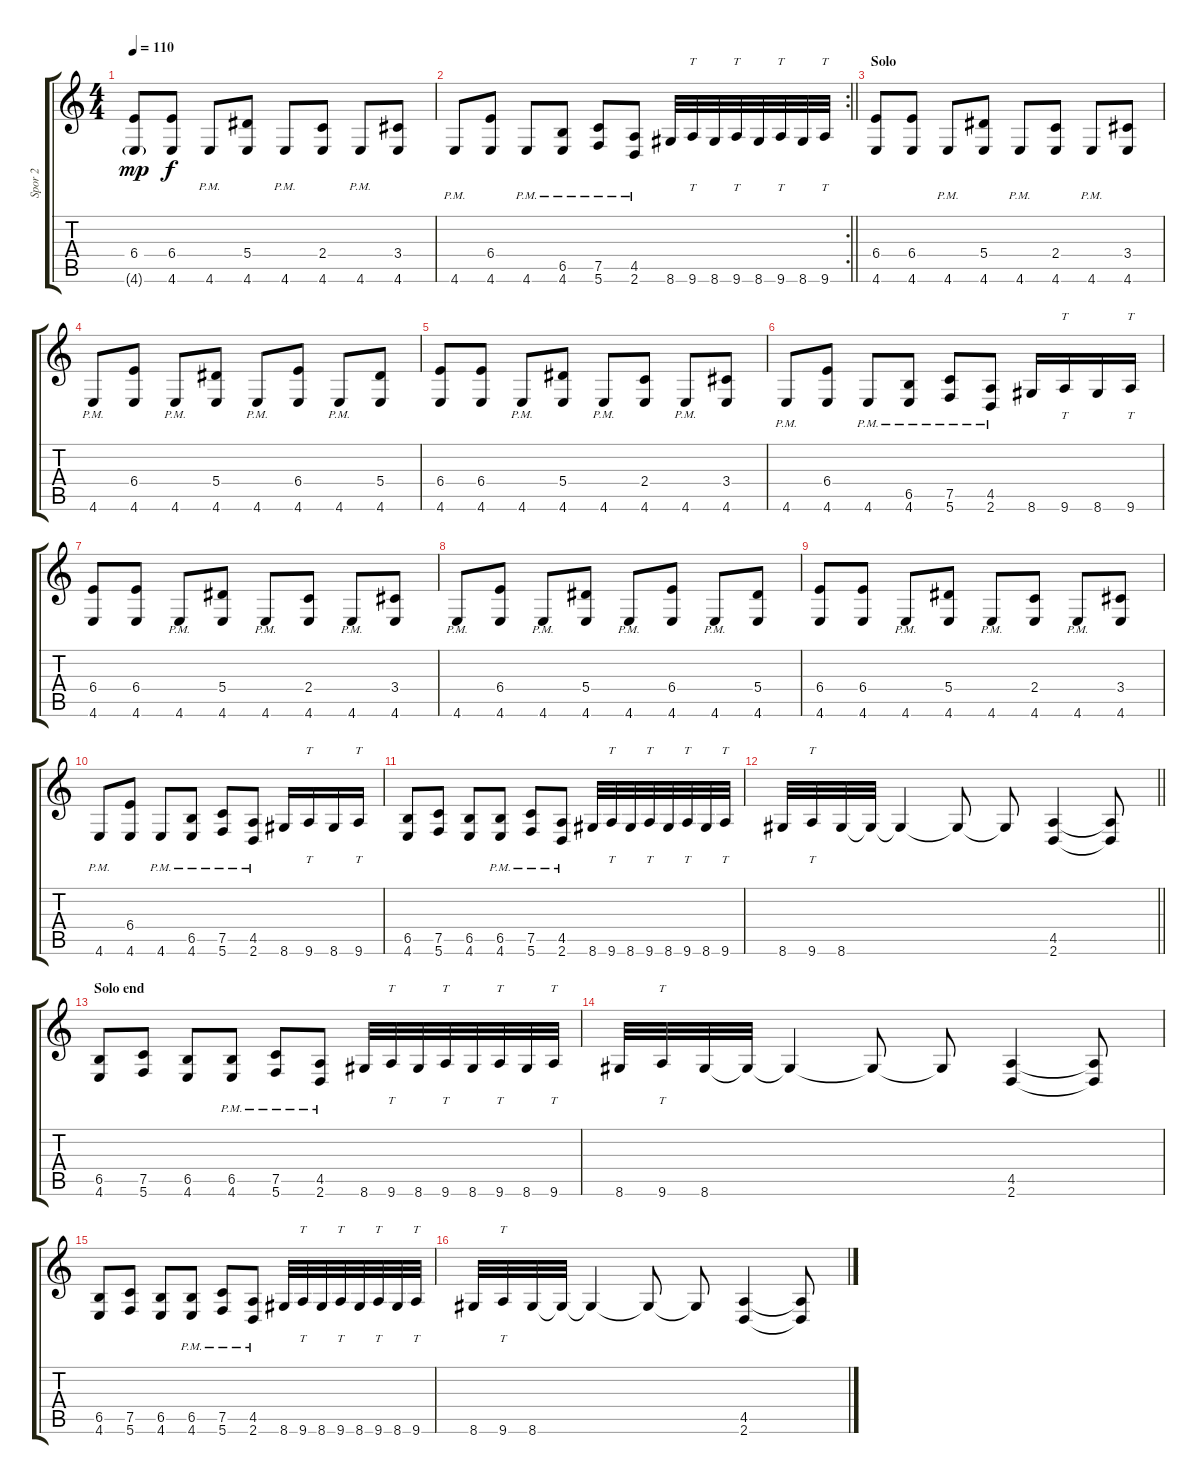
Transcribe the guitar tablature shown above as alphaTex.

\track ("Spor 2" "Spor 2") {instrument overdrivenguitar}
\staff {score tabs}
\tuning (C4 G3 Eb3 Bb2 F2 C2) {hide}
\ts (4 4)
\tempo 110
\clef g2
\ks c
(6.4 4.6{g}).8{dy mp} (6.4 4.6).8{dy f} 4.6{pm}.8 (5.4 4.6).8 4.6{pm}.8 (2.4 4.6).8 4.6{pm}.8 (3.4 4.6).8 |
\rc 2
\barLineRight lightlight
4.6{pm}.8 (6.4 4.6).8 4.6{pm}.8 (6.5{pm} 4.6{pm}).8 (7.5{pm} 5.6{pm}).8 (4.5{pm} 2.6{pm}).8 8.6.32 9.6.32{tt} 8.6.32 9.6.32{tt} 8.6.32 9.6.32{tt} 8.6.32 9.6.32{tt} |
\section ("" "Solo")
(6.4 4.6).8{balance 8} (6.4 4.6).8 4.6{pm}.8 (5.4 4.6).8 4.6{pm}.8 (2.4 4.6).8 4.6{pm}.8 (3.4 4.6).8 |
4.6{pm}.8 (6.4 4.6).8 4.6{pm}.8 (5.4 4.6).8 4.6{pm}.8 (6.4 4.6).8 4.6{pm}.8 (5.4 4.6).8 |
(6.4 4.6).8 (6.4 4.6).8 4.6{pm}.8 (5.4 4.6).8 4.6{pm}.8 (2.4 4.6).8 4.6{pm}.8 (3.4 4.6).8 |
4.6{pm}.8 (6.4 4.6).8 4.6{pm}.8 (6.5{pm} 4.6{pm}).8 (7.5{pm} 5.6{pm}).8 (4.5{pm} 2.6{pm}).8 8.6.16 9.6.16{tt} 8.6.16 9.6.16{tt} |
(6.4 4.6).8 (6.4 4.6).8 4.6{pm}.8 (5.4 4.6).8 4.6{pm}.8 (2.4 4.6).8 4.6{pm}.8 (3.4 4.6).8 |
4.6{pm}.8 (6.4 4.6).8 4.6{pm}.8 (5.4 4.6).8 4.6{pm}.8 (6.4 4.6).8 4.6{pm}.8 (5.4 4.6).8 |
(6.4 4.6).8 (6.4 4.6).8 4.6{pm}.8 (5.4 4.6).8 4.6{pm}.8 (2.4 4.6).8 4.6{pm}.8 (3.4 4.6).8 |
4.6{pm}.8 (6.4 4.6).8 4.6{pm}.8 (6.5{pm} 4.6{pm}).8 (7.5{pm} 5.6{pm}).8 (4.5{pm} 2.6{pm}).8 8.6.16 9.6.16{tt} 8.6.16 9.6.16{tt} |
(6.5 4.6).8 (7.5 5.6).8 (6.5 4.6).8 (6.5{pm} 4.6{pm}).8 (7.5{pm} 5.6{pm}).8 (4.5{pm} 2.6{pm}).8 8.6.32 9.6.32{tt} 8.6.32 9.6.32{tt} 8.6.32 9.6.32{tt} 8.6.32 9.6.32{tt} |
\barLineRight lightlight
8.6.32 9.6.32{tt} 8.6.32 8.6{t}.32 8.6{t}.4 8.6{t}.8 8.6{t}.8 (4.5 2.6).4 (4.5{t} 2.6{t}).8 |
\section ("" "Solo end")
(6.5 4.6).8 (7.5 5.6).8 (6.5 4.6).8 (6.5{pm} 4.6{pm}).8 (7.5{pm} 5.6{pm}).8 (4.5{pm} 2.6{pm}).8 8.6.32 9.6.32{tt} 8.6.32 9.6.32{tt} 8.6.32 9.6.32{tt} 8.6.32 9.6.32{tt} |
8.6.32 9.6.32{tt} 8.6.32 8.6{t}.32 8.6{t}.4 8.6{t}.8 8.6{t}.8 (4.5 2.6).4 (4.5{t} 2.6{t}).8 |
(6.5 4.6).8 (7.5 5.6).8 (6.5 4.6).8 (6.5{pm} 4.6{pm}).8 (7.5{pm} 5.6{pm}).8 (4.5{pm} 2.6{pm}).8 8.6.32 9.6.32{tt} 8.6.32 9.6.32{tt} 8.6.32 9.6.32{tt} 8.6.32 9.6.32{tt} |
8.6.32 9.6.32{tt} 8.6.32 8.6{t}.32 8.6{t}.4 8.6{t}.8 8.6{t}.8 (4.5 2.6).4 (4.5{t} 2.6{t}).8
